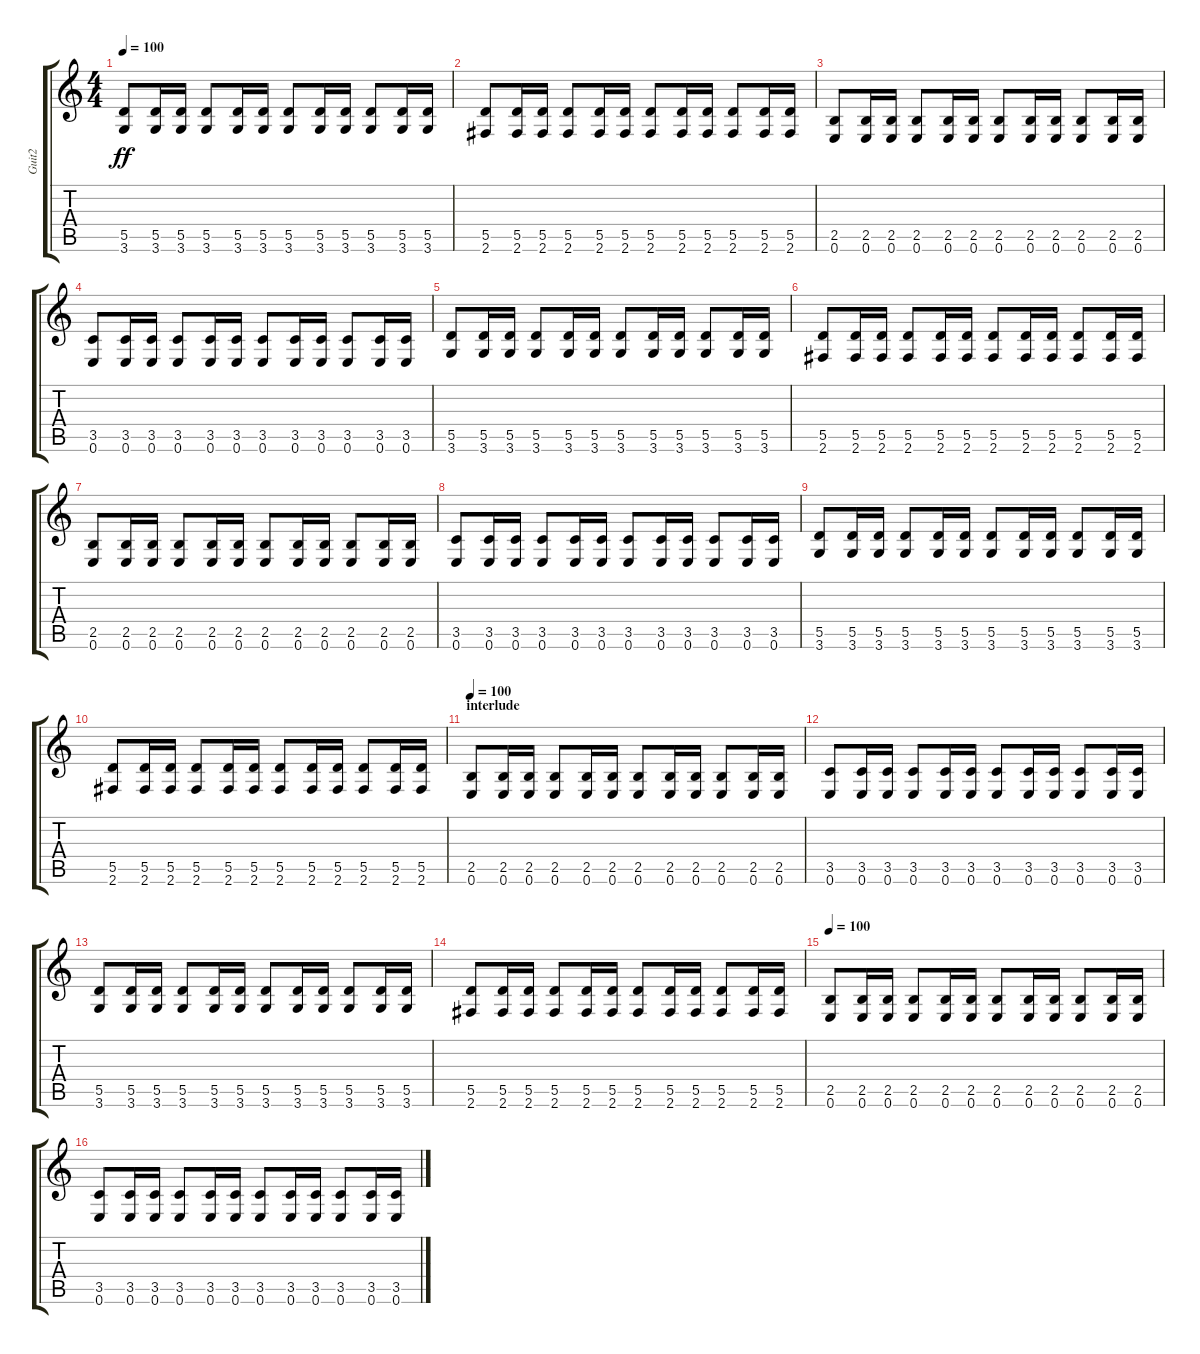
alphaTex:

\track ("Guit2" "Guit2") {instrument overdrivenguitar}
\staff {score tabs}
\tuning (E4 B3 G3 D3 A2 E2) {hide}
\ts (4 4)
\tempo 100
\clef g2
\ks c
(5.5 3.6).8{dy ff} (5.5 3.6).16 (5.5 3.6).16 (5.5 3.6).8 (5.5 3.6).16 (5.5 3.6).16 (5.5 3.6).8 (5.5 3.6).16 (5.5 3.6).16 (5.5 3.6).8 (5.5 3.6).16 (5.5 3.6).16 |
(5.5 2.6).8 (5.5 2.6).16 (5.5 2.6).16 (5.5 2.6).8 (5.5 2.6).16 (5.5 2.6).16 (5.5 2.6).8 (5.5 2.6).16 (5.5 2.6).16 (5.5 2.6).8 (5.5 2.6).16 (5.5 2.6).16 |
(2.5 0.6).8 (2.5 0.6).16 (2.5 0.6).16 (2.5 0.6).8 (2.5 0.6).16 (2.5 0.6).16 (2.5 0.6).8 (2.5 0.6).16 (2.5 0.6).16 (2.5 0.6).8 (2.5 0.6).16 (2.5 0.6).16 |
(3.5 0.6).8 (3.5 0.6).16 (3.5 0.6).16 (3.5 0.6).8 (3.5 0.6).16 (3.5 0.6).16 (3.5 0.6).8 (3.5 0.6).16 (3.5 0.6).16 (3.5 0.6).8 (3.5 0.6).16 (3.5 0.6).16 |
(5.5 3.6).8 (5.5 3.6).16 (5.5 3.6).16 (5.5 3.6).8 (5.5 3.6).16 (5.5 3.6).16 (5.5 3.6).8 (5.5 3.6).16 (5.5 3.6).16 (5.5 3.6).8 (5.5 3.6).16 (5.5 3.6).16 |
(5.5 2.6).8 (5.5 2.6).16 (5.5 2.6).16 (5.5 2.6).8 (5.5 2.6).16 (5.5 2.6).16 (5.5 2.6).8 (5.5 2.6).16 (5.5 2.6).16 (5.5 2.6).8 (5.5 2.6).16 (5.5 2.6).16 |
(2.5 0.6).8 (2.5 0.6).16 (2.5 0.6).16 (2.5 0.6).8 (2.5 0.6).16 (2.5 0.6).16 (2.5 0.6).8 (2.5 0.6).16 (2.5 0.6).16 (2.5 0.6).8 (2.5 0.6).16 (2.5 0.6).16 |
(3.5 0.6).8 (3.5 0.6).16 (3.5 0.6).16 (3.5 0.6).8 (3.5 0.6).16 (3.5 0.6).16 (3.5 0.6).8 (3.5 0.6).16 (3.5 0.6).16 (3.5 0.6).8 (3.5 0.6).16 (3.5 0.6).16 |
(5.5 3.6).8 (5.5 3.6).16 (5.5 3.6).16 (5.5 3.6).8 (5.5 3.6).16 (5.5 3.6).16 (5.5 3.6).8 (5.5 3.6).16 (5.5 3.6).16 (5.5 3.6).8 (5.5 3.6).16 (5.5 3.6).16 |
(5.5 2.6).8 (5.5 2.6).16 (5.5 2.6).16 (5.5 2.6).8 (5.5 2.6).16 (5.5 2.6).16 (5.5 2.6).8 (5.5 2.6).16 (5.5 2.6).16 (5.5 2.6).8 (5.5 2.6).16 (5.5 2.6).16 |
\section ("" "interlude")
\tempo 100
(2.5 0.6).8 (2.5 0.6).16 (2.5 0.6).16 (2.5 0.6).8 (2.5 0.6).16 (2.5 0.6).16 (2.5 0.6).8 (2.5 0.6).16 (2.5 0.6).16 (2.5 0.6).8 (2.5 0.6).16 (2.5 0.6).16 |
(3.5 0.6).8 (3.5 0.6).16 (3.5 0.6).16 (3.5 0.6).8 (3.5 0.6).16 (3.5 0.6).16 (3.5 0.6).8 (3.5 0.6).16 (3.5 0.6).16 (3.5 0.6).8 (3.5 0.6).16 (3.5 0.6).16 |
(5.5 3.6).8 (5.5 3.6).16 (5.5 3.6).16 (5.5 3.6).8 (5.5 3.6).16 (5.5 3.6).16 (5.5 3.6).8 (5.5 3.6).16 (5.5 3.6).16 (5.5 3.6).8 (5.5 3.6).16 (5.5 3.6).16 |
(5.5 2.6).8 (5.5 2.6).16 (5.5 2.6).16 (5.5 2.6).8 (5.5 2.6).16 (5.5 2.6).16 (5.5 2.6).8 (5.5 2.6).16 (5.5 2.6).16 (5.5 2.6).8 (5.5 2.6).16 (5.5 2.6).16 |
\tempo 100
(2.5 0.6).8 (2.5 0.6).16 (2.5 0.6).16 (2.5 0.6).8 (2.5 0.6).16 (2.5 0.6).16 (2.5 0.6).8 (2.5 0.6).16 (2.5 0.6).16 (2.5 0.6).8 (2.5 0.6).16 (2.5 0.6).16 |
(3.5 0.6).8 (3.5 0.6).16 (3.5 0.6).16 (3.5 0.6).8 (3.5 0.6).16 (3.5 0.6).16 (3.5 0.6).8 (3.5 0.6).16 (3.5 0.6).16 (3.5 0.6).8 (3.5 0.6).16 (3.5 0.6).16
